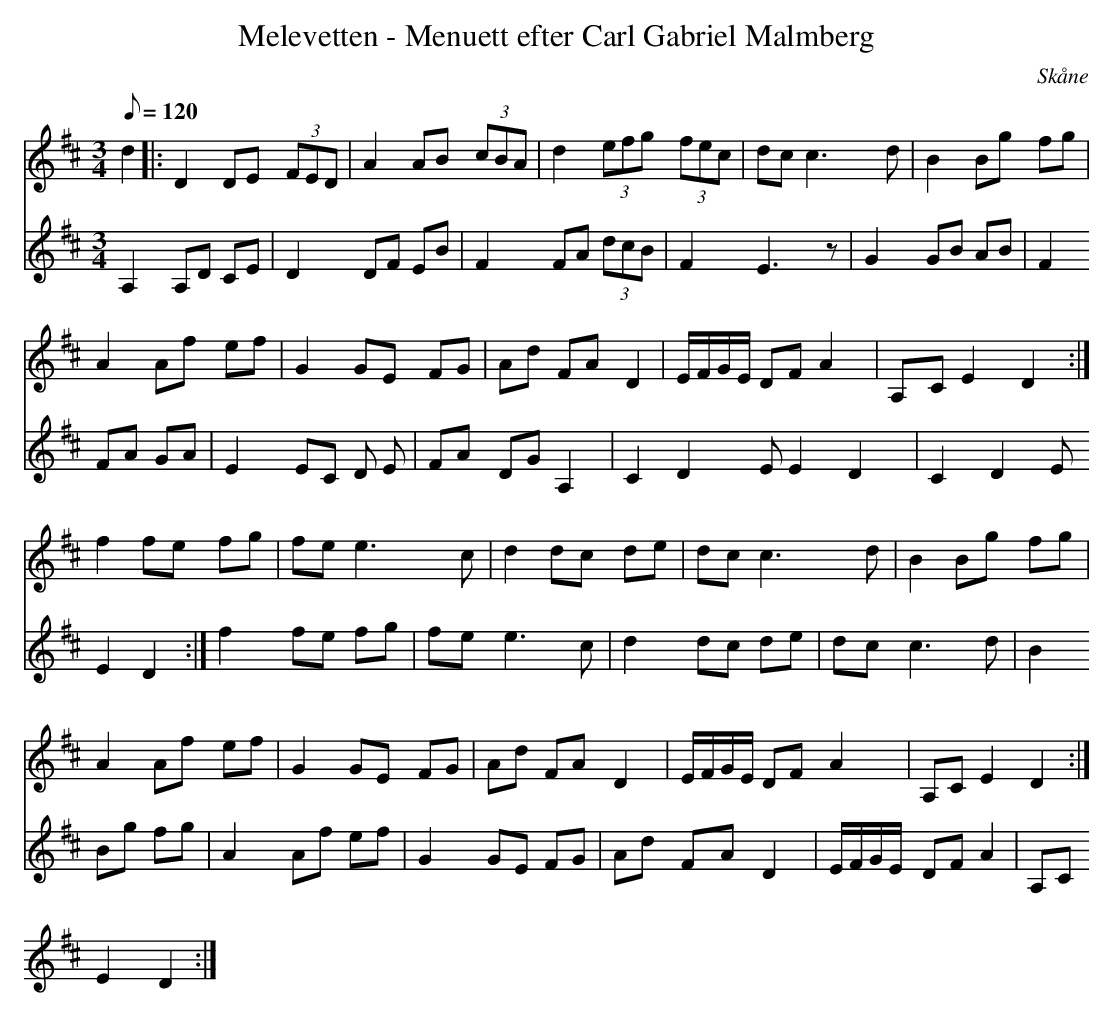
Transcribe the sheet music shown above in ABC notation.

X:1
T:Melevetten - Menuett efter Carl Gabriel Malmberg
M:3/4
L:1/8
O:Skåne
Q:120
K:D
V:1
d2 |: D2 DE (3FED | A2 AB (3cBA | d2 (3efg (3fec | dc c3 d | B2 Bg fg |
 A2 Af ef | G2 GE FG | Ad FA D2 | E/2F/2G/2E/2 DF A2 | A,C E2 D2 :|
f2 fe fg | fe e3 c | d2 dc de | dc c3 d | B2 Bg fg |
 A2 Af ef | G2 GE FG | Ad FA D2 | E/2F/2G/2E/2 DF A2 | A,C E2 D2 :|
V:2
A,2 A,D CE | D2 DF EB | F2 FA (3dcB | F2 E3 z | G2 GB AB |
 F2 FA GA | E2 EC D E | FA DG A,2 | C2D2E E2 D2 | C2D2E E2 D2 :|
f2 fe fg | fe e3 c | d2 dc de | dc c3 d | B2 Bg fg |
 A2 Af ef | G2 GE FG | Ad FA D2 | E/2F/2G/2E/2 DF A2 | A,C E2 D2 :|
